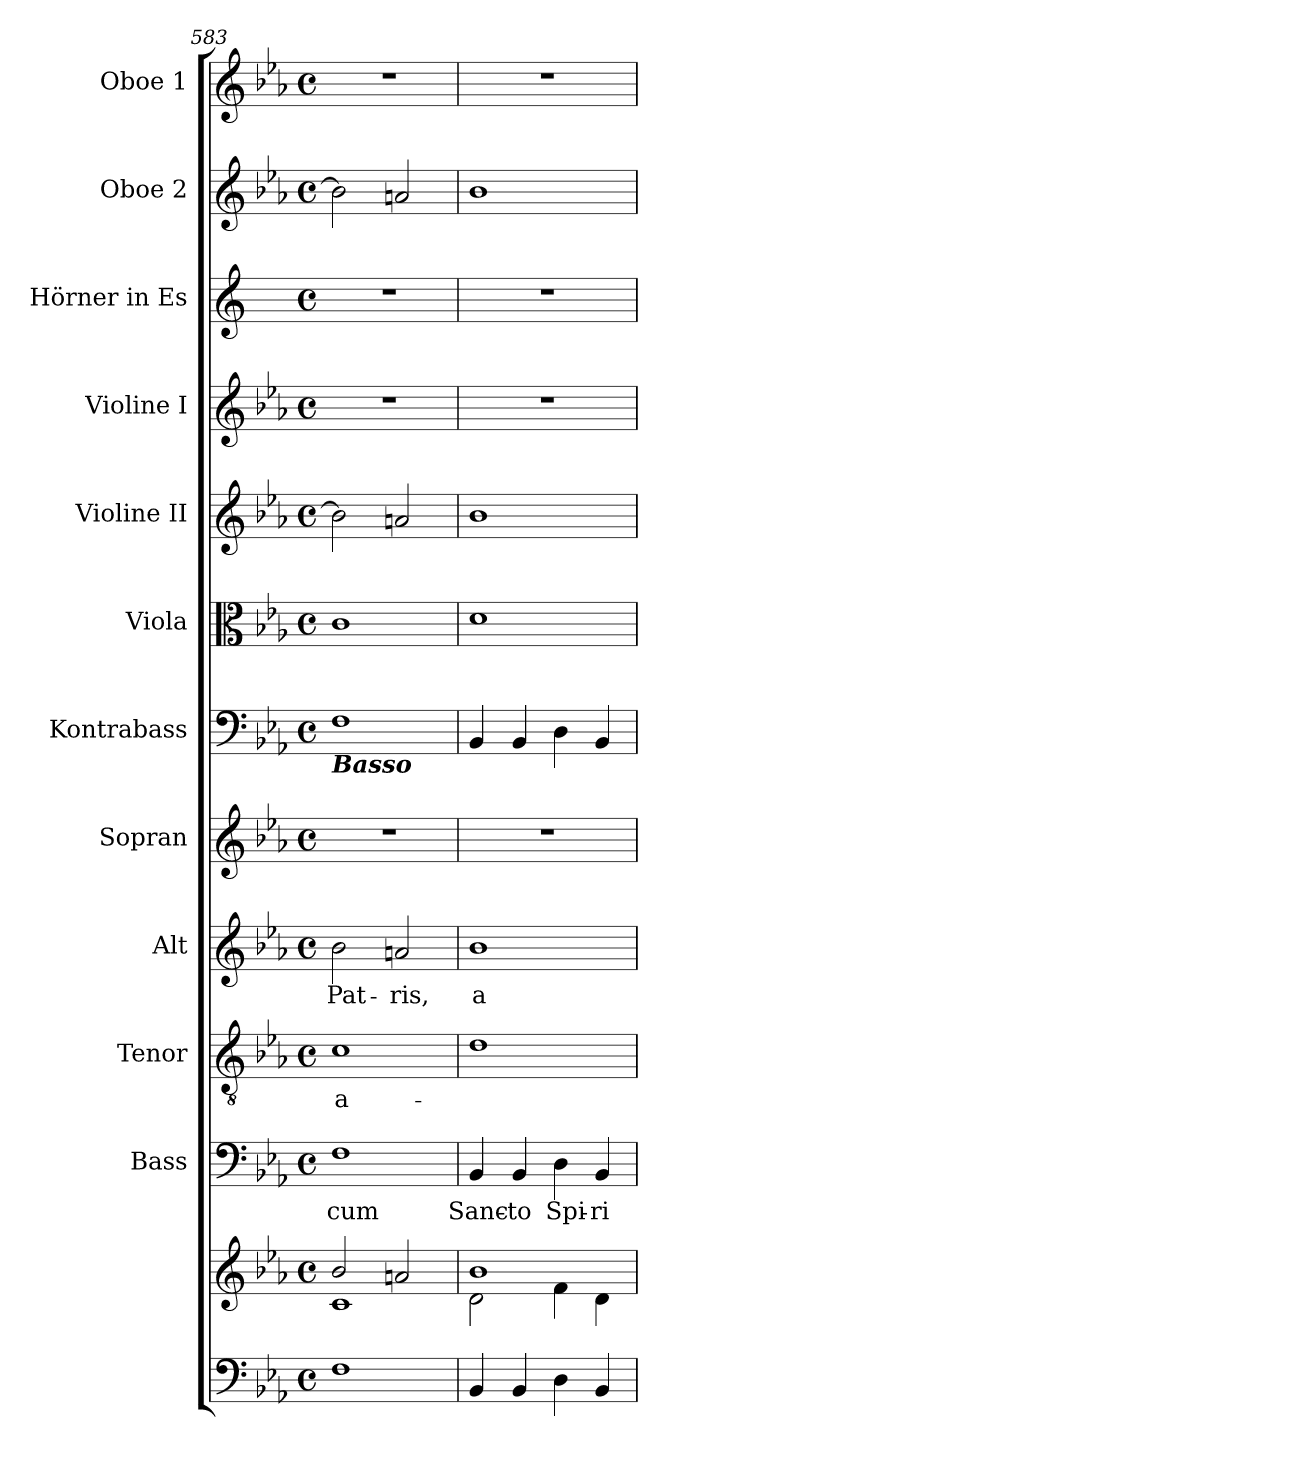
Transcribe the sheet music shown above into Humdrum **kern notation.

**kern	**kern	**kern	**text	**kern	**text	**kern	**text	**kern	**kern	**kern	**kern	**kern	**kern	**kern	**kern
*part12	*part12	*part11	*part11	*part10	*part10	*part9	*part9	*part8	*part7	*part6	*part5	*part4	*part3	*part2	*part1
*staff13	*staff12	*staff11	*staff11	*staff10	*staff10	*staff9	*staff9	*staff8	*staff7	*staff6	*staff5	*staff4	*staff3	*staff2	*staff1
*	*	*I"Bass	*	*I"Tenor	*	*I"Alt	*	*I"Sopran	*I"Kontrabass	*I"Viola	*I"Violine II	*I"Violine I	*I"Hörner in Es	*I"Oboe 2	*I"Oboe 1
*	*	*I'B.	*	*I'T.	*	*I'A.	*	*I'S.	*I'Kb.	*I'Vla.	*I'Vl. II	*I'Vl. I	*	*I'Ob. 2	*I'Ob. 1
*clefF4	*clefG2	*clefF4	*	*clefGv2	*	*clefG2	*	*clefG2	*clefF4	*clefC3	*clefG2	*clefG2	*clefG2	*clefG2	*clefG2
*	*	*	*	*	*	*	*	*	*ITrd7c12	*	*	*	*ITrd5c9	*	*
*k[b-e-a-]	*k[b-e-a-]	*k[b-e-a-]	*	*k[b-e-a-]	*	*k[b-e-a-]	*	*k[b-e-a-]	*k[b-e-a-]	*k[b-e-a-]	*k[b-e-a-]	*k[b-e-a-]	*k[b-e-a-]	*k[b-e-a-]	*k[b-e-a-]
*E-:	*E-:	*E-:	*	*E-:	*	*E-:	*	*E-:	*E-:	*E-:	*E-:	*E-:	*E-:	*E-:	*E-:
*M4/4	*M4/4	*M4/4	*	*M4/4	*	*M4/4	*	*M4/4	*M4/4	*M4/4	*M4/4	*M4/4	*M4/4	*M4/4	*M4/4
*met(c)	*met(c)	*met(c)	*	*met(c)	*	*met(c)	*	*met(c)	*met(c)	*met(c)	*met(c)	*met(c)	*met(c)	*met(c)	*met(c)
=583	=583	=583	=583	=583	=583	=583	=583	=583	=583	=583	=583	=583	=583	=583	=583
*	*^	*	*	*	*	*	*	*	*	*	*	*	*	*	*
!	!	!	!	!	!	!	!	!	!	!LO:TX:b:Bi:t=Basso	!	!	!	!	!	!
!	!	!	!	!LO:LY:b	!	!LO:LY:b	!	!LO:LY:b	!	!	!	!	!	!	!	!
1F	2b-/	1c	1F	cum	1c	a-	2b-\	Pat-	1r	1FF	1c	2b-\]	1r	1r	2b-\]	1r
!	!	!	!	!	!	!	!	!LO:LY:b	!	!	!	!	!	!	!	!
.	2an/	.	.	.	.	.	2an/	-ris,	.	.	.	2an/	.	.	2an/	.
=584	=584	=584	=584	=584	=584	=584	=584	=584	=584	=584	=584	=584	=584	=584	=584	=584
!	!	!	!	!LO:LY:b	!	!	!	!LO:LY:b	!	!	!	!	!	!	!	!
4BB-/	1b-	2d\	4BB-/	Sanc-	1d	.	1b-	a-	1r	4BBB-/	1d	1b-	1r	1r	1b-	1r
!	!	!	!	!LO:LY:b	!	!	!	!	!	!	!	!	!	!	!	!
4BB-/	.	.	4BB-/	-to	.	.	.	.	.	4BBB-/	.	.	.	.	.	.
!	!	!	!	!LO:LY:b	!	!	!	!	!	!	!	!	!	!	!	!
4D\	.	4f\	4D\	Spi-	.	.	.	.	.	4DD\	.	.	.	.	.	.
!	!	!	!	!LO:LY:b	!	!	!	!	!	!	!	!	!	!	!	!
4BB-/	.	4d\	4BB-/	-ri-	.	.	.	.	.	4BBB-/	.	.	.	.	.	.
*	*v	*v	*	*	*	*	*	*	*	*	*	*	*	*	*	*
=	=	=	=	=	=	=	=	=	=	=	=	=	=	=	=
*-	*-	*-	*-	*-	*-	*-	*-	*-	*-	*-	*-	*-	*-	*-	*-
